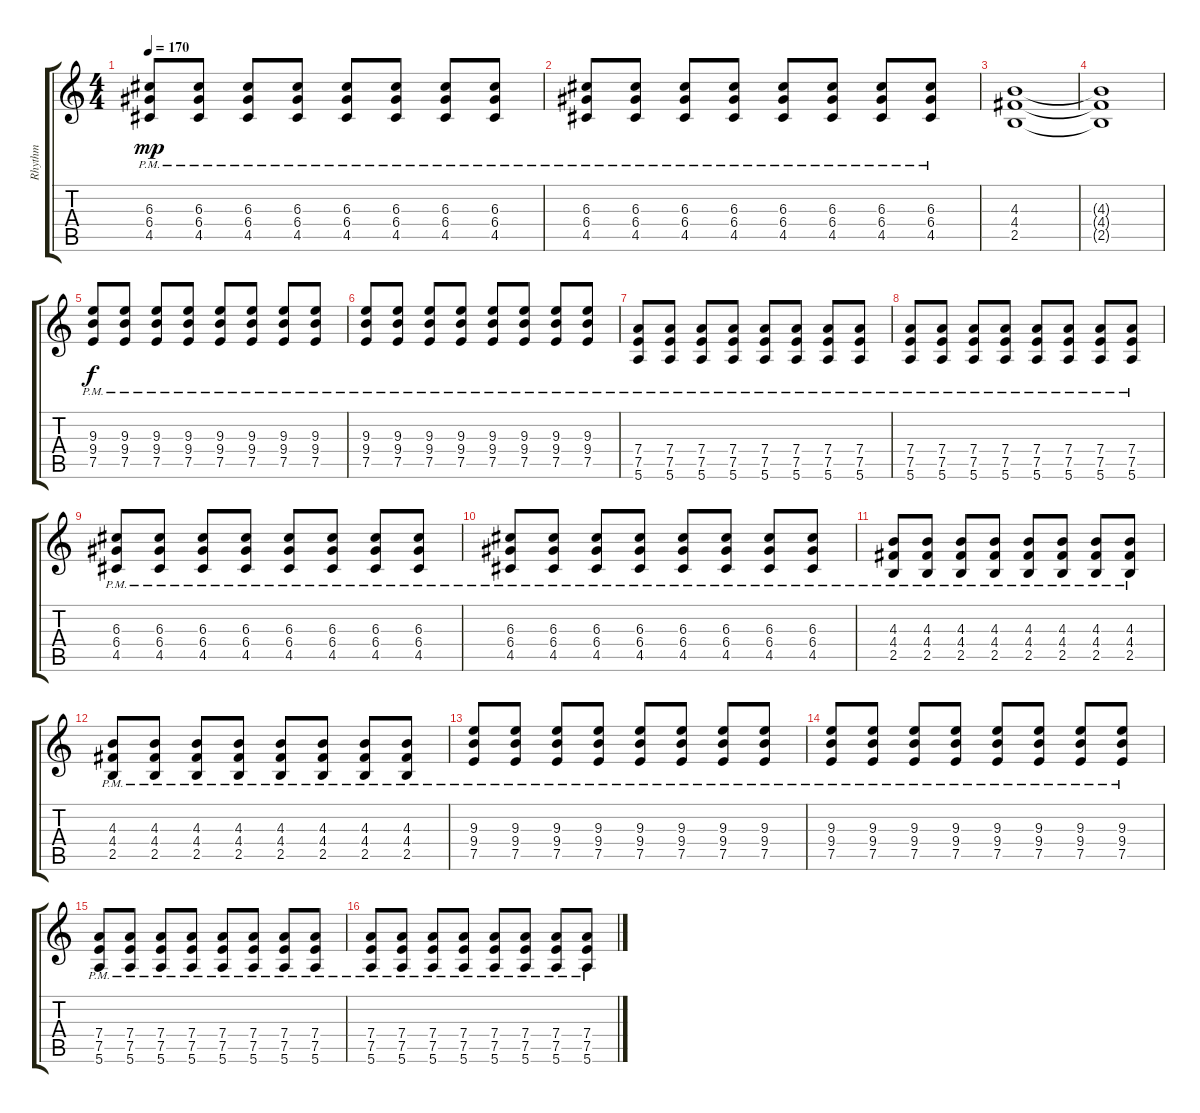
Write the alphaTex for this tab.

\track ("Rhythm" "Rhythm") {instrument overdrivenguitar}
\staff {score tabs}
\tuning (E4 B3 G3 D3 A2 E2) {hide}
\ts (4 4)
\tempo 170
\clef g2
\ks c
(6.3{pm} 6.4{pm} 4.5{pm}).8{dy mp} (6.3{pm} 6.4{pm} 4.5{pm}).8 (6.3{pm} 6.4{pm} 4.5{pm}).8 (6.3{pm} 6.4{pm} 4.5{pm}).8 (6.3{pm} 6.4{pm} 4.5{pm}).8 (6.3{pm} 6.4{pm} 4.5{pm}).8 (6.3{pm} 6.4{pm} 4.5{pm}).8 (6.3{pm} 6.4{pm} 4.5{pm}).8 |
(6.3{pm} 6.4{pm} 4.5{pm}).8 (6.3{pm} 6.4{pm} 4.5{pm}).8 (6.3{pm} 6.4{pm} 4.5{pm}).8 (6.3{pm} 6.4{pm} 4.5{pm}).8 (6.3{pm} 6.4{pm} 4.5{pm}).8 (6.3{pm} 6.4{pm} 4.5{pm}).8 (6.3{pm} 6.4{pm} 4.5{pm}).8 (6.3{pm} 6.4{pm} 4.5{pm}).8 |
(4.3 4.4 2.5).1 |
(4.3{t} 4.4{t} 2.5{t}).1 |
(9.3{pm} 9.4{pm} 7.5{pm}).8{dy f} (9.3{pm} 9.4{pm} 7.5{pm}).8 (9.3{pm} 9.4{pm} 7.5{pm}).8 (9.3{pm} 9.4{pm} 7.5{pm}).8 (9.3{pm} 9.4{pm} 7.5{pm}).8 (9.3{pm} 9.4{pm} 7.5{pm}).8 (9.3{pm} 9.4{pm} 7.5{pm}).8 (9.3{pm} 9.4{pm} 7.5{pm}).8 |
(9.3{pm} 9.4{pm} 7.5{pm}).8 (9.3{pm} 9.4{pm} 7.5{pm}).8 (9.3{pm} 9.4{pm} 7.5{pm}).8 (9.3{pm} 9.4{pm} 7.5{pm}).8 (9.3{pm} 9.4{pm} 7.5{pm}).8 (9.3{pm} 9.4{pm} 7.5{pm}).8 (9.3{pm} 9.4{pm} 7.5{pm}).8 (9.3{pm} 9.4{pm} 7.5{pm}).8 |
(7.4{pm} 7.5{pm} 5.6{pm}).8 (7.4{pm} 7.5{pm} 5.6{pm}).8 (7.4{pm} 7.5{pm} 5.6{pm}).8 (7.4{pm} 7.5{pm} 5.6{pm}).8 (7.4{pm} 7.5{pm} 5.6{pm}).8 (7.4{pm} 7.5{pm} 5.6{pm}).8 (7.4{pm} 7.5{pm} 5.6{pm}).8 (7.4{pm} 7.5{pm} 5.6{pm}).8 |
(7.4{pm} 7.5{pm} 5.6{pm}).8 (7.4{pm} 7.5{pm} 5.6{pm}).8 (7.4{pm} 7.5{pm} 5.6{pm}).8 (7.4{pm} 7.5{pm} 5.6{pm}).8 (7.4{pm} 7.5{pm} 5.6{pm}).8 (7.4{pm} 7.5{pm} 5.6{pm}).8 (7.4{pm} 7.5{pm} 5.6{pm}).8 (7.4{pm} 7.5{pm} 5.6{pm}).8 |
(6.3{pm} 6.4{pm} 4.5{pm}).8 (6.3{pm} 6.4{pm} 4.5{pm}).8 (6.3{pm} 6.4{pm} 4.5{pm}).8 (6.3{pm} 6.4{pm} 4.5{pm}).8 (6.3{pm} 6.4{pm} 4.5{pm}).8 (6.3{pm} 6.4{pm} 4.5{pm}).8 (6.3{pm} 6.4{pm} 4.5{pm}).8 (6.3{pm} 6.4{pm} 4.5{pm}).8 |
(6.3{pm} 6.4{pm} 4.5{pm}).8 (6.3{pm} 6.4{pm} 4.5{pm}).8 (6.3{pm} 6.4{pm} 4.5{pm}).8 (6.3{pm} 6.4{pm} 4.5{pm}).8 (6.3{pm} 6.4{pm} 4.5{pm}).8 (6.3{pm} 6.4{pm} 4.5{pm}).8 (6.3{pm} 6.4{pm} 4.5{pm}).8 (6.3{pm} 6.4{pm} 4.5{pm}).8 |
(4.3{pm} 4.4{pm} 2.5{pm}).8 (4.3{pm} 4.4{pm} 2.5{pm}).8 (4.3{pm} 4.4{pm} 2.5{pm}).8 (4.3{pm} 4.4{pm} 2.5{pm}).8 (4.3{pm} 4.4{pm} 2.5{pm}).8 (4.3{pm} 4.4{pm} 2.5{pm}).8 (4.3{pm} 4.4{pm} 2.5{pm}).8 (4.3{pm} 4.4{pm} 2.5{pm}).8 |
(4.3{pm} 4.4{pm} 2.5{pm}).8 (4.3{pm} 4.4{pm} 2.5{pm}).8 (4.3{pm} 4.4{pm} 2.5{pm}).8 (4.3{pm} 4.4{pm} 2.5{pm}).8 (4.3{pm} 4.4{pm} 2.5{pm}).8 (4.3{pm} 4.4{pm} 2.5{pm}).8 (4.3{pm} 4.4{pm} 2.5{pm}).8 (4.3{pm} 4.4{pm} 2.5{pm}).8 |
(9.3{pm} 9.4{pm} 7.5{pm}).8 (9.3{pm} 9.4{pm} 7.5{pm}).8 (9.3{pm} 9.4{pm} 7.5{pm}).8 (9.3{pm} 9.4{pm} 7.5{pm}).8 (9.3{pm} 9.4{pm} 7.5{pm}).8 (9.3{pm} 9.4{pm} 7.5{pm}).8 (9.3{pm} 9.4{pm} 7.5{pm}).8 (9.3{pm} 9.4{pm} 7.5{pm}).8 |
(9.3{pm} 9.4{pm} 7.5{pm}).8 (9.3{pm} 9.4{pm} 7.5{pm}).8 (9.3{pm} 9.4{pm} 7.5{pm}).8 (9.3{pm} 9.4{pm} 7.5{pm}).8 (9.3{pm} 9.4{pm} 7.5{pm}).8 (9.3{pm} 9.4{pm} 7.5{pm}).8 (9.3{pm} 9.4{pm} 7.5{pm}).8 (9.3{pm} 9.4{pm} 7.5{pm}).8 |
(7.4{pm} 7.5{pm} 5.6{pm}).8 (7.4{pm} 7.5{pm} 5.6{pm}).8 (7.4{pm} 7.5{pm} 5.6{pm}).8 (7.4{pm} 7.5{pm} 5.6{pm}).8 (7.4{pm} 7.5{pm} 5.6{pm}).8 (7.4{pm} 7.5{pm} 5.6{pm}).8 (7.4{pm} 7.5{pm} 5.6{pm}).8 (7.4{pm} 7.5{pm} 5.6{pm}).8 |
(7.4{pm} 7.5{pm} 5.6{pm}).8 (7.4{pm} 7.5{pm} 5.6{pm}).8 (7.4{pm} 7.5{pm} 5.6{pm}).8 (7.4{pm} 7.5{pm} 5.6{pm}).8 (7.4{pm} 7.5{pm} 5.6{pm}).8 (7.4{pm} 7.5{pm} 5.6{pm}).8 (7.4{pm} 7.5{pm} 5.6{pm}).8 (7.4{pm} 7.5{pm} 5.6{pm}).8
